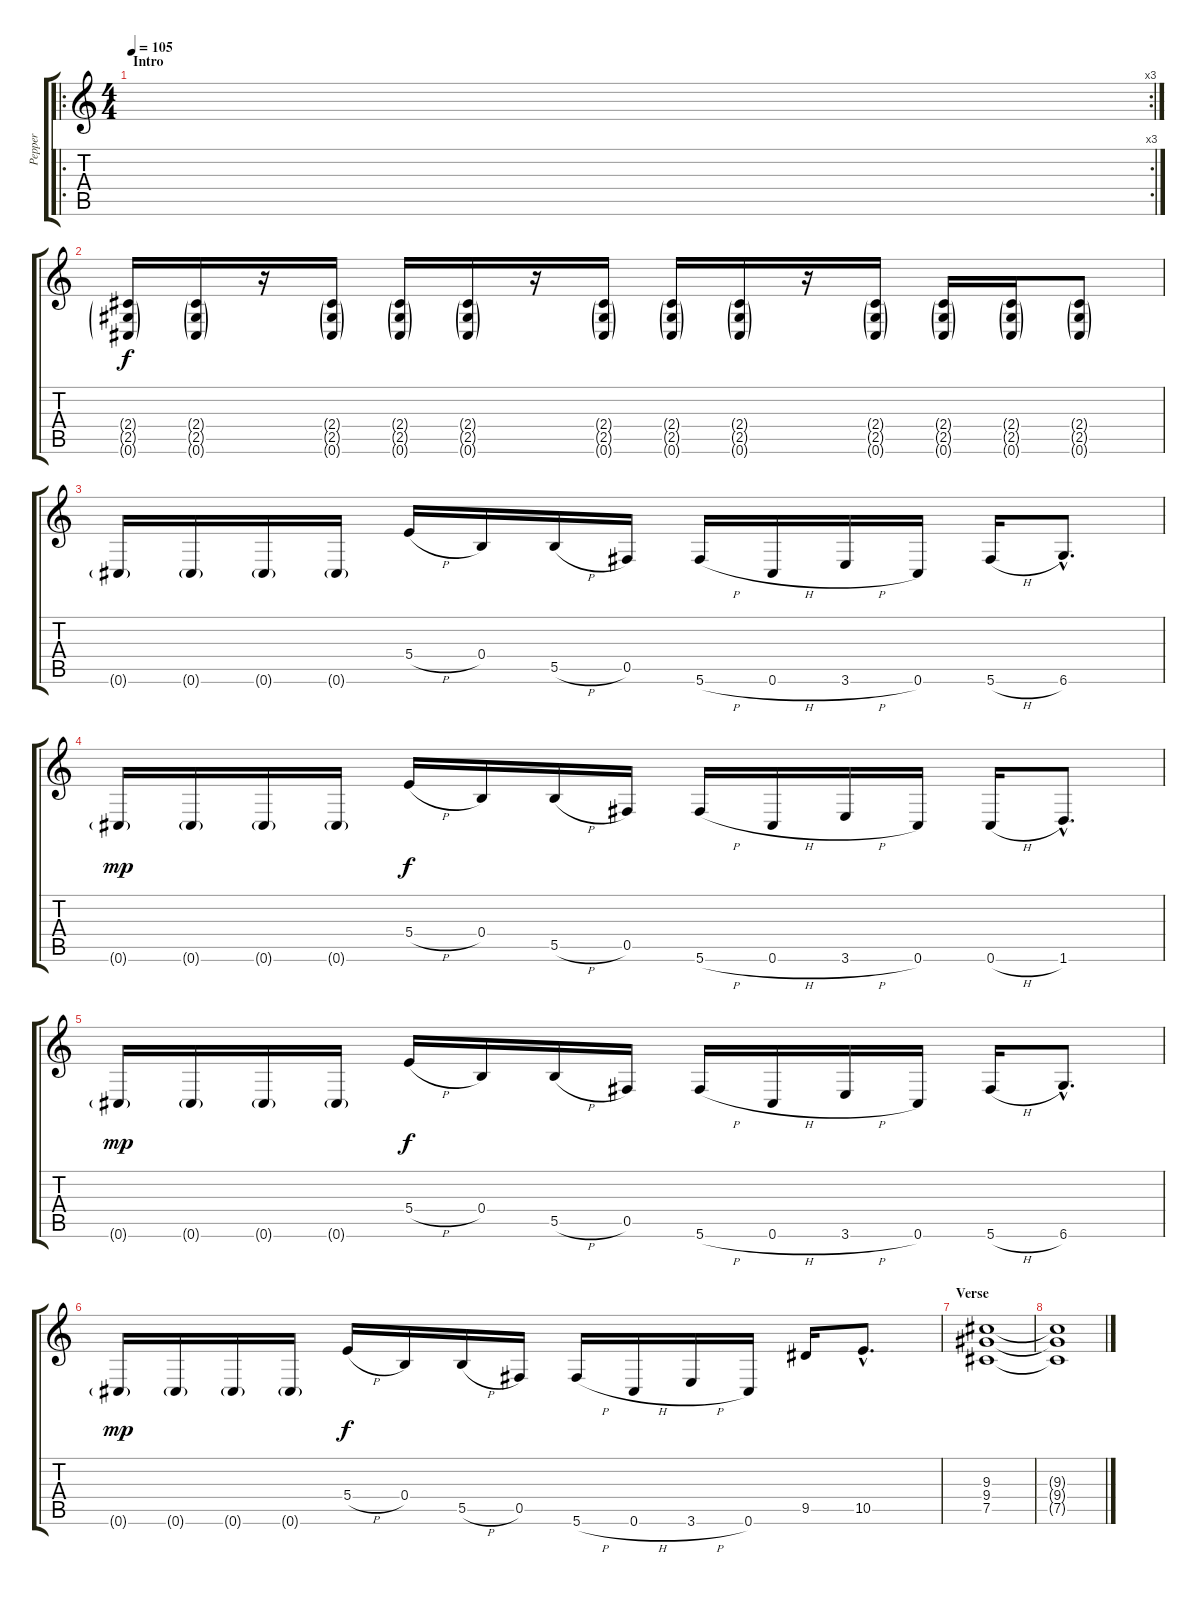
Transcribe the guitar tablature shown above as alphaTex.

\track ("Pepper" "Pepper") {instrument distortionguitar}
\staff {score tabs}
\tuning (Db4 Ab3 E3 B2 Gb2 Db2) {hide}
\ro
\rc 3
\ts (4 4)
\section ("" "Intro")
\tempo 105
\clef g2
\ks c
|
(2.4{g} 2.5{g} 0.6{g}).16 (2.4{g} 2.5{g} 0.6{g}).16 r.16 (2.4{g} 2.5{g} 0.6{g}).16 (2.4{g} 2.5{g} 0.6{g}).16 (2.4{g} 2.5{g} 0.6{g}).16 r.16 (2.4{g} 2.5{g} 0.6{g}).16 (2.4{g} 2.5{g} 0.6{g}).16 (2.4{g} 2.5{g} 0.6{g}).16 r.16 (2.4{g} 2.5{g} 0.6{g}).16 (2.4{g} 2.5{g} 0.6{g}).16 (2.4{g} 2.5{g} 0.6{g}).16 (2.4{g} 2.5{g} 0.6{g}).8 |
0.6{g}.16 0.6{g}.16 0.6{g}.16 0.6{g}.16 5.4{h}.16{dy f} 0.4.16 5.5{h}.16 0.5.16 5.6{h}.16 0.6{h}.16 3.6{h}.16 0.6.16 5.6{h}.16 6.6{hac}.8{d} |
0.6{g}.16{dy mp} 0.6{g}.16 0.6{g}.16 0.6{g}.16 5.4{h}.16{dy f} 0.4.16 5.5{h}.16 0.5.16 5.6{h}.16 0.6{h}.16 3.6{h}.16 0.6.16 0.6{h}.16 1.6{hac}.8{d} |
0.6{g}.16{dy mp} 0.6{g}.16 0.6{g}.16 0.6{g}.16 5.4{h}.16{dy f} 0.4.16 5.5{h}.16 0.5.16 5.6{h}.16 0.6{h}.16 3.6{h}.16 0.6.16 5.6{h}.16 6.6{hac}.8{d} |
0.6{g}.16{dy mp} 0.6{g}.16 0.6{g}.16 0.6{g}.16 5.4{h}.16{dy f} 0.4.16 5.5{h}.16 0.5.16 5.6{h}.16 0.6{h}.16 3.6{h}.16 0.6.16 9.5.16 10.5{hac}.8{d} |
\section ("" "Verse")
(9.3 9.4 7.5).1 |
(9.3{t} 9.4{t} 7.5{t}).1
